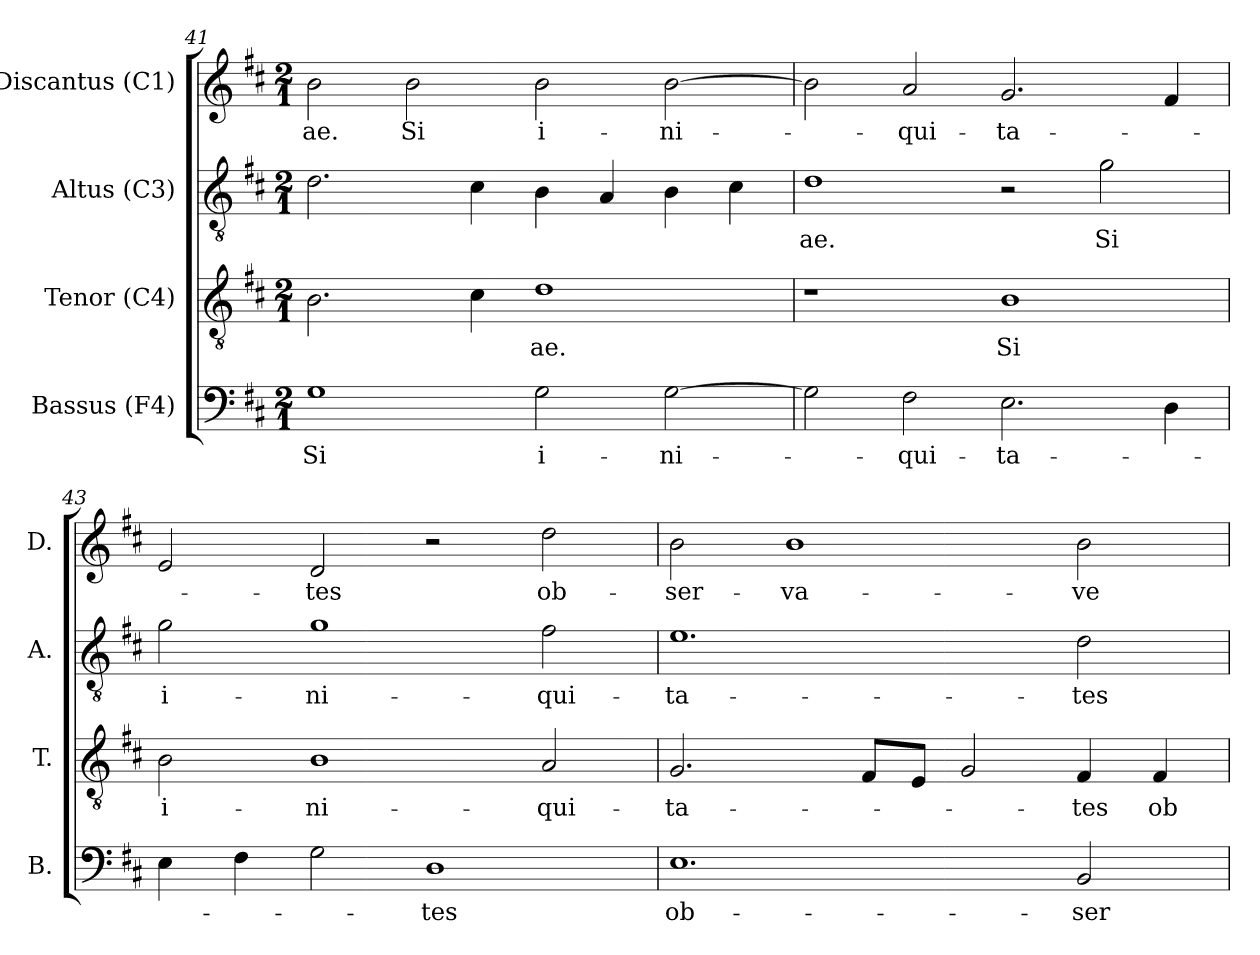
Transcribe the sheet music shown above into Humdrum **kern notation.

**kern	**text	**kern	**text	**kern	**text	**kern	**text
*part4	*part4	*part3	*part3	*part2	*part2	*part1	*part1
*staff4	*staff4	*staff3	*staff3	*staff2	*staff2	*staff1	*staff1
*I"Bassus (F4)	*	*I"Tenor (C4)	*	*I"Altus (C3)	*	*I"Discantus (C1)	*
*I'B.	*	*I'T.	*	*I'A.	*	*I'D.	*
!!LO:LB:g=z
*clefF4	*	*clefGv2	*	*clefGv2	*	*clefG2	*
*	*	*ITrd7c12	*	*ITrd7c12	*	*	*
*k[f#c#]	*	*k[f#c#]	*	*k[f#c#]	*	*k[f#c#]	*
*D:	*	*D:	*	*D:	*	*D:	*
*M2/1	*	*M2/1	*	*M2/1	*	*M2/1	*
=41	=41	=41	=41	=41	=41	=41	=41
!	!LO:LY:b:color=#000000	!	!	!	!	!	!
!	!	!	!	!	!	!	!LO:LY:b:color=#000000
1Gi	Si	2.BBi\	.	2.Di\	.	2bi\	-ae.
!	!	!	!	!	!	!	!LO:LY:b:color=#000000
.	.	.	.	.	.	2bi\	Si
.	.	4C#i\	.	4C#i\	.	.	.
!	!LO:LY:b:color=#000000	!	!	!	!	!	!
!	!	!	!LO:LY:b:color=#000000	!	!	!	!
!	!	!	!	!	!	!	!LO:LY:b:color=#000000
2Gi\	i-	1Di	-ae.	4BBi\	.	2bi\	i-
.	.	.	.	4AAi/	.	.	.
!	!LO:LY:b:color=#000000	!	!	!	!	!	!
!	!	!	!	!	!	!	!LO:LY:b:color=#000000
[2Gi\	-ni-	.	.	4BBi\	.	[2bi\	-ni-
.	.	.	.	4C#i\	.	.	.
=42	=42	=42	=42	=42	=42	=42	=42
!	!	!	!	!	!LO:LY:b:color=#000000	!	!
2Gi\]	.	1r	.	1Di	-ae.	2bi\]	.
!	!LO:LY:b:color=#000000	!	!	!	!	!	!
!	!	!	!	!	!	!	!LO:LY:b:color=#000000
2F#i\	-qui-	.	.	.	.	2ai/	-qui-
!	!LO:LY:b:color=#000000	!	!	!	!	!	!
!	!	!	!LO:LY:b:color=#000000	!	!	!	!
!	!	!	!	!	!	!	!LO:LY:b:color=#000000
2.Ei\	-ta-	1BBi	Si	2r	.	2.gi/	-ta-
!	!	!	!	!	!LO:LY:b:color=#000000	!	!
.	.	.	.	2Gi\	Si	.	.
4Di\	.	.	.	.	.	4f#i/	.
=43	=43	=43	=43	=43	=43	=43	=43
!	!	!	!LO:LY:b:color=#000000	!	!	!	!
!	!	!	!	!	!LO:LY:b:color=#000000	!	!
4Ei\	.	2BBi\	i-	2Gi\	i-	2ei/	.
4F#i\	.	.	.	.	.	.	.
!	!	!	!LO:LY:b:color=#000000	!	!	!	!
!	!	!	!	!	!LO:LY:b:color=#000000	!	!
!	!	!	!	!	!	!	!LO:LY:b:color=#000000
2Gi\	.	1BBi	-ni-	1Gi	-ni-	2di/	-tes
!	!LO:LY:b:color=#000000	!	!	!	!	!	!
1Di	-tes	.	.	.	.	2r	.
!	!	!	!LO:LY:b:color=#000000	!	!	!	!
!	!	!	!	!	!LO:LY:b:color=#000000	!	!
!	!	!	!	!	!	!	!LO:LY:b:color=#000000
.	.	2AAi/	-qui-	2F#i\	-qui-	2ddi\	ob-
=44	=44	=44	=44	=44	=44	=44	=44
!	!LO:LY:b:color=#000000	!	!	!	!	!	!
!	!	!	!LO:LY:b:color=#000000	!	!	!	!
!	!	!	!	!	!LO:LY:b:color=#000000	!	!
!	!	!	!	!	!	!	!LO:LY:b:color=#000000
1.Ei	ob-	2.GGi/	-ta-	1.Ei	-ta-	2bi\	-ser-
!	!	!	!	!	!	!	!LO:LY:b:color=#000000
.	.	.	.	.	.	1bi	-va-
.	.	8FF#i/L	.	.	.	.	.
.	.	8EEi/J	.	.	.	.	.
.	.	2GGi/	.	.	.	.	.
!	!LO:LY:b:color=#000000	!	!	!	!	!	!
!	!	!	!LO:LY:b:color=#000000	!	!	!	!
!	!	!	!	!	!LO:LY:b:color=#000000	!	!
!	!	!	!	!	!	!	!LO:LY:b:color=#000000
2BBi/	-ser-	4FF#i/	-tes	2Di\	-tes	2bi\	-ve-
!	!	!	!LO:LY:b:color=#000000	!	!	!	!
.	.	4FF#i/	ob-	.	.	.	.
=	=	=	=	=	=	=	=
*-	*-	*-	*-	*-	*-	*-	*-
